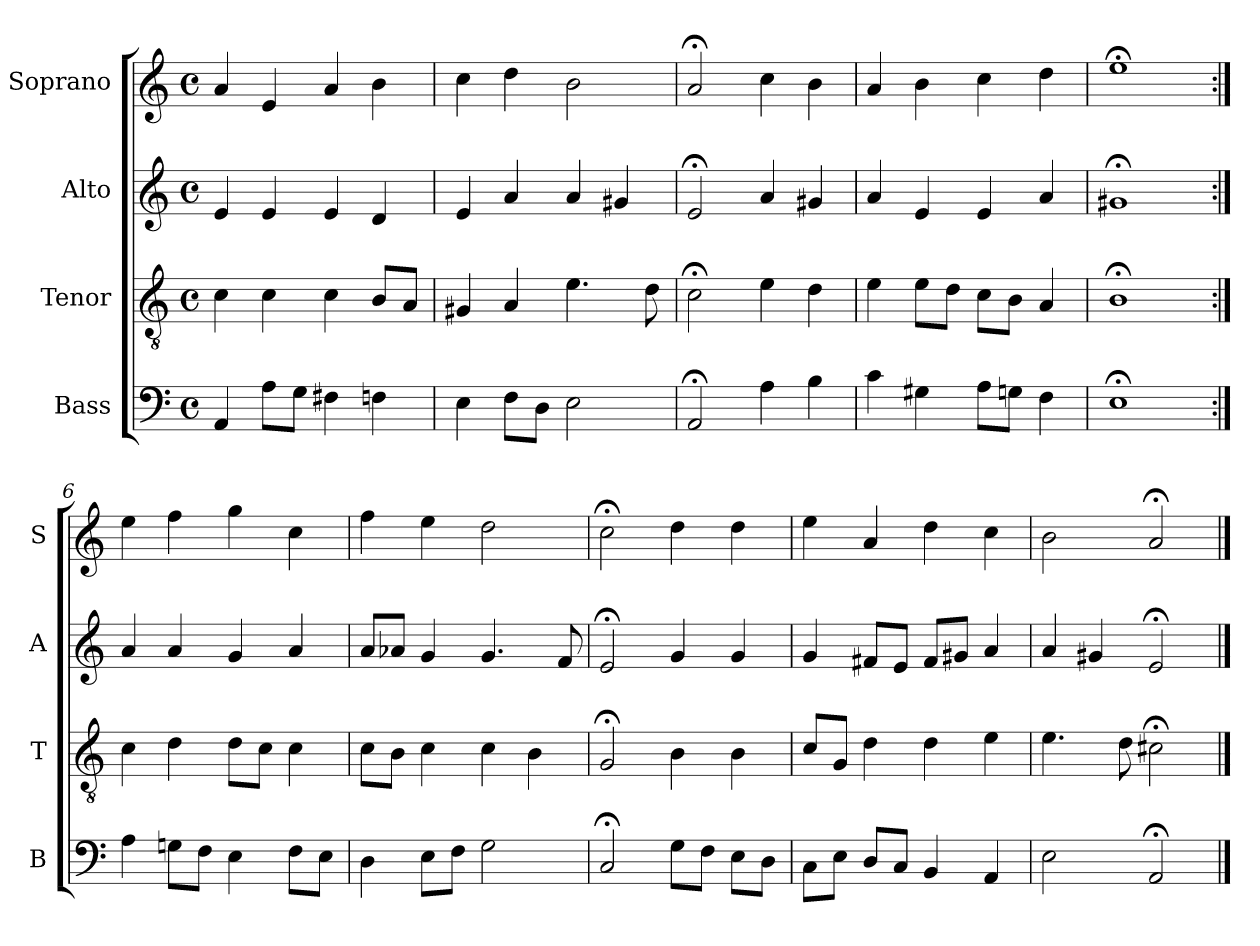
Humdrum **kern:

**kern	**kern	**kern	**kern
*part4	*part3	*part2	*part1
*staff4	*staff3	*staff2	*staff1
*I"Bass	*I"Tenor	*I"Alto	*I"Soprano
*I'B	*I'T	*I'A	*I'S
*clefF4	*clefGv2	*clefG2	*clefG2
*k[]	*k[]	*k[]	*k[]
*a:	*a:	*a:	*a:
*M4/4	*M4/4	*M4/4	*M4/4
*met(c)	*met(c)	*met(c)	*met(c)
*MM100	*MM100	*MM100	*MM100
=1	=1	=1	=1
4AA	4c	4e	4a
8AL	4c	4e	4e
8GJ	.	.	.
4F#X	4c	4e	4a
4Fn	8BL	4d	4b
.	8AJ	.	.
=2	=2	=2	=2
4E	4G#X	4e	4cc
8FL	4A	4a	4dd
8DJ	.	.	.
2E	4.e	4a	2b
.	.	4g#X	.
.	8d	.	.
=3	=3	=3	=3
2AA;<	2c;<	2e;<	2a;<
4A	4e	4a	4cc
4Bi	4di	4g#Xi	4bi
=4	=4	=4	=4
4c	4e	4a	4a
4G#X	8eL	4e	4b
.	8dJ	.	.
8AL	8cL	4e	4cc
8GnJ	8BJ	.	.
4F	4A	4a	4dd
=5	=5	=5	=5
1E;<	1B;<	1g#X;<	1ee;<
=6:|!	=6:|!	=6:|!	=6:|!
4A	4c	4a	4ee
8GnL	4d	4a	4ff
8FJ	.	.	.
4E	8dL	4g	4gg
.	8cJ	.	.
8FL	4c	4a	4cc
8EJ	.	.	.
=7	=7	=7	=7
4D	8cL	8aL	4ff
.	8BJ	8a-XJ	.
8EL	4c	4g	4ee
8FJ	.	.	.
2G	4c	4.g	2dd
.	4B	.	.
.	.	8f	.
=8	=8	=8	=8
2C;<	2G;<	2e;<	2cc;<
8GL	4B	4g	4dd
8FJ	.	.	.
8EL	4B	4g	4dd
8DJ	.	.	.
=9	=9	=9	=9
8CL	8cL	4g	4ee
8EJ	8GJ	.	.
8DL	4d	8f#XL	4a
8CJ	.	8eJ	.
4BB	4d	8f#L	4dd
.	.	8g#XJ	.
4AA	4e	4a	4cc
=10	=10	=10	=10
2E	4.e	4a	2b
.	.	4g#X	.
.	8d	.	.
2AA;<	2c#X;<	2e;<	2a;<
==	==	==	==
*-	*-	*-	*-
